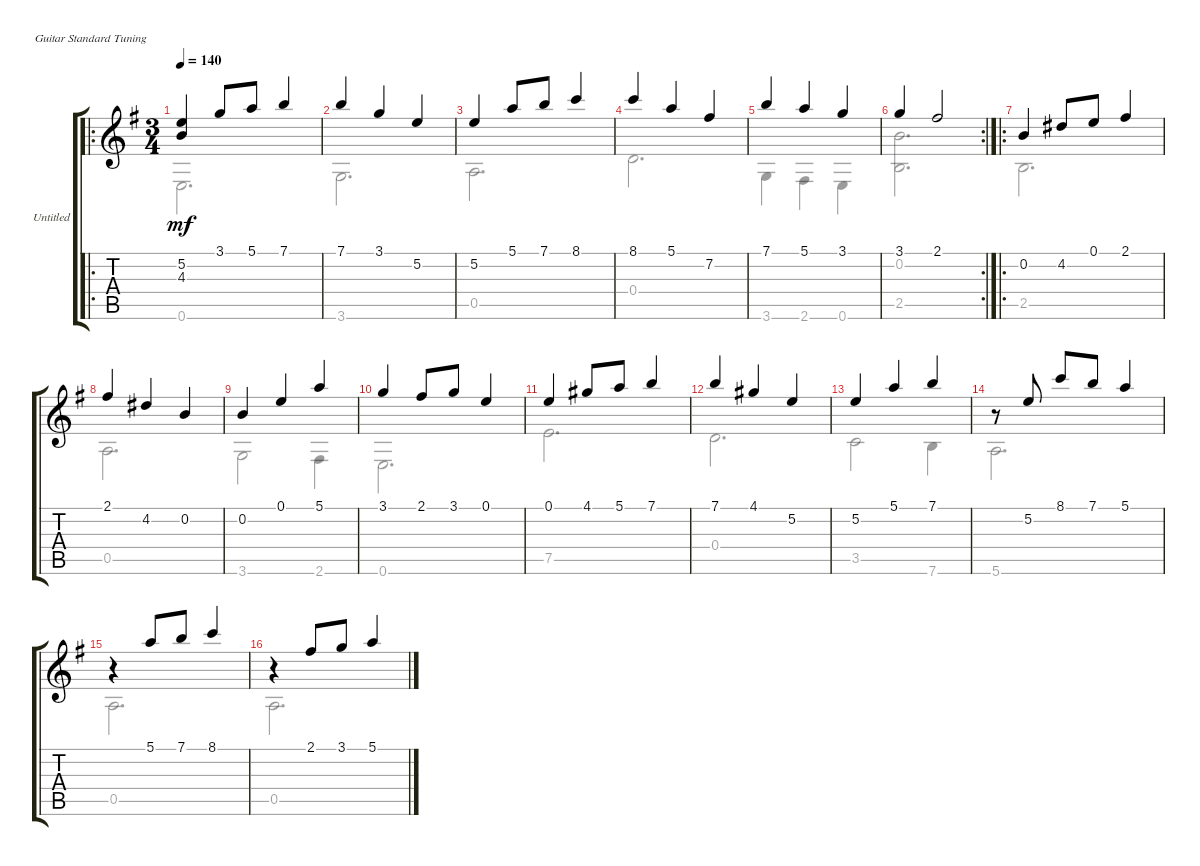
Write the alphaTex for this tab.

\bracketExtendMode groupsimilarinstruments
\firstSystemTrackNameOrientation horizontal
\otherSystemsTrackNameOrientation horizontal
\track ("Untitled" "Untitled") {instrument acousticguitarnylon}
\staff {score tabs}
\tuning (E4 B3 G3 D3 A2 E2)
\voice
\ro
\ts (3 4)
\tempo 140
\clef g2
\ks eminor
(5.2 4.3).4{dy mf instrument acousticguitarnylon} 3.1.8 5.1.8 7.1.4 |
7.1.4 3.1.4 5.2.4 |
5.2.4 5.1.8 7.1.8 8.1.4 |
8.1.4 5.1.4 7.2.4 |
7.1.4 5.1.4 3.1.4 |
\rc 2
3.1.4 2.1.2 |
\ro
0.2.4 4.2.8 0.1.8 2.1.4 |
2.1.4 4.2.4 0.2.4 |
0.2.4 0.1.4 5.1.4 |
3.1.4 2.1.8 3.1.8 0.1.4 |
0.1.4 4.1.8 5.1.8 7.1.4 |
7.1.4 4.1.4 5.2.4 |
5.2.4 5.1.4 7.1.4 |
r.8 5.2.8 8.1.8 7.1.8 5.1.4 |
r.4 5.1.8 7.1.8 8.1.4 |
r.4 2.1.8 3.1.8 5.1.4
\voice
\clef g2
\ottava regular
\simile none
\ks eminor
0.6.2{d dy mf} |
3.6.2{d} |
0.5.2{d} |
0.4.2{d} |
3.6.4 2.6.4 0.6.4 |
(0.2 2.5).2{d} |
2.5.2{d} |
0.5.2{d} |
3.6.2 2.6.4 |
0.6.2{d} |
7.5.2{d} |
0.4.2{d} |
3.5.2 7.6.4 |
5.6.2{d} |
0.5.2{d} |
0.5.2{d}
